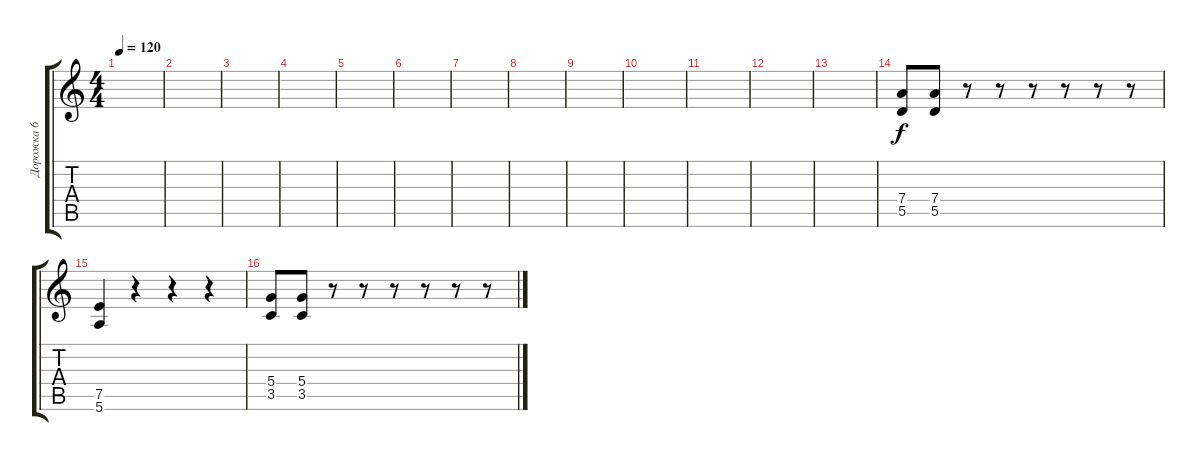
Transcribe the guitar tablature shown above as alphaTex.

\track ("Дорожка 6" "Дорожка 6") {instrument distortionguitar}
\staff {score tabs}
\tuning (E4 B3 G3 D3 A2 E2) {hide}
\ts (4 4)
\tempo 120
\clef g2
\ks c
|
|
|
|
|
|
|
|
|
|
|
|
|
(7.4 5.5).8 (7.4 5.5).8 r.8 r.8 r.8 r.8 r.8 r.8 |
(7.5 5.6).4 r.4 r.4 r.4 |
(5.4 3.5).8 (5.4 3.5).8 r.8 r.8 r.8 r.8 r.8 r.8
